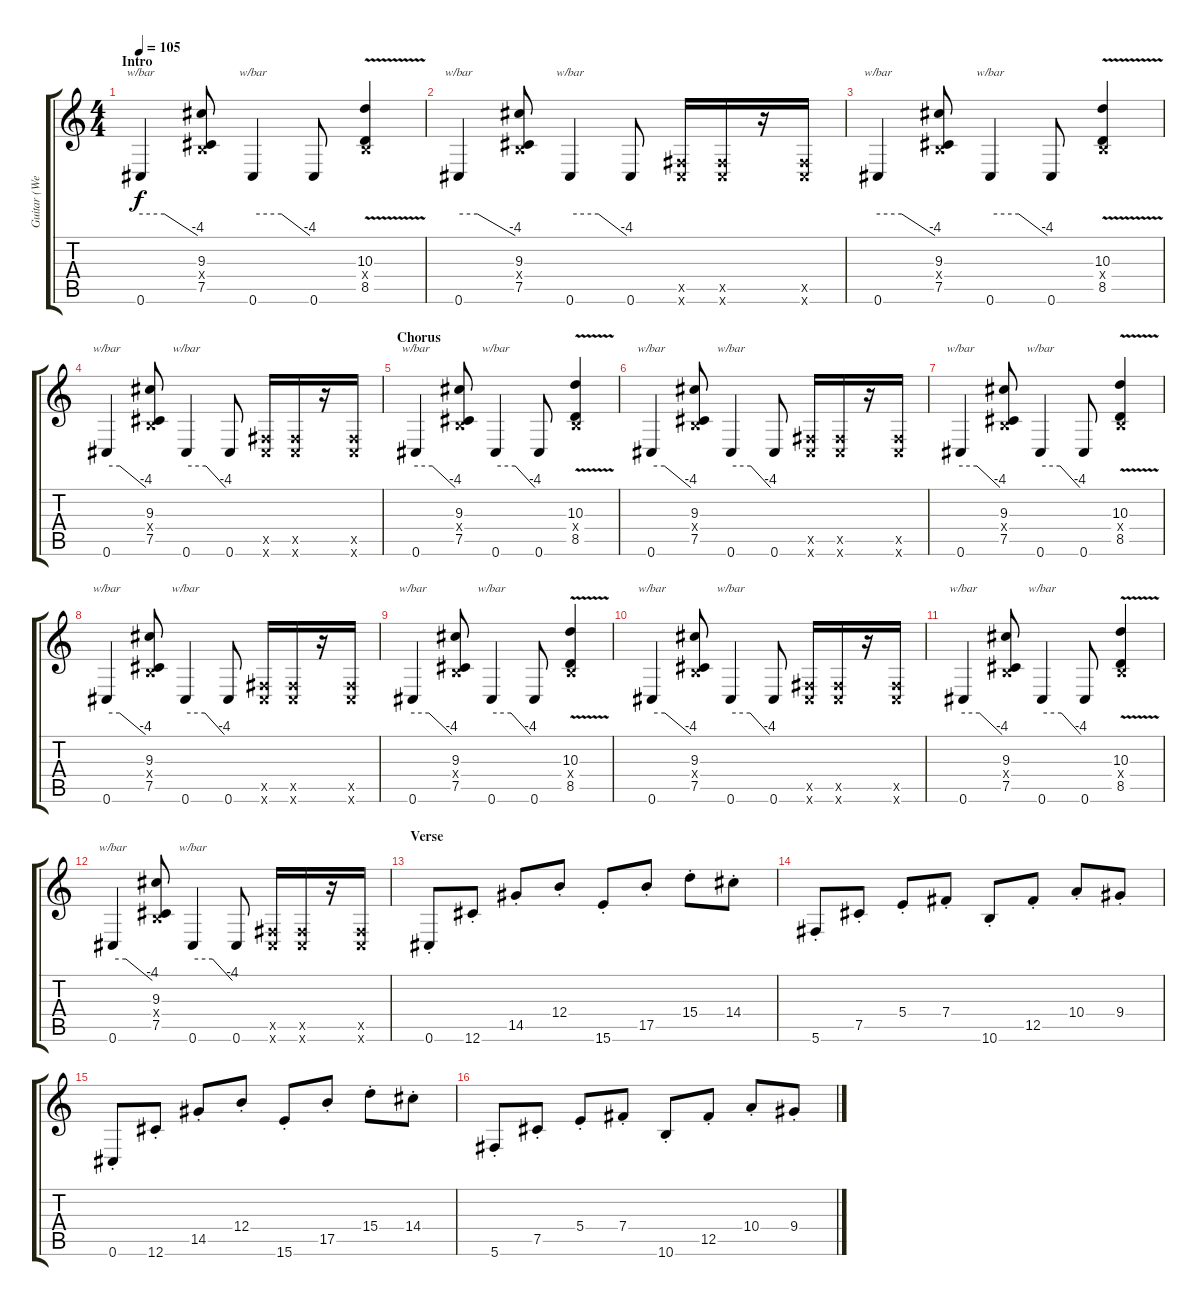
\track ("Guitar (Wes Borland)" "Guitar (We") {instrument distortionguitar}
\staff {score tabs}
\tuning (Db4 Ab3 E3 B2 Gb2 Db2) {hide}
\ts (4 4)
\section ("" "Intro")
\tempo 105
\clef g2
\ks c
0.6.4{tbe (custom default 0 0 25 0 60 -16) dy f instrument distortionguitar} (9.3 0.4{x} 7.5).8 0.6.4{tbe (custom default 0 0 30 0 60 -16)} 0.6.8 (10.3{v} 0.4{x} 8.5{v}).4 |
0.6.4{tbe (custom default 0 0 20 0 60 -16)} (9.3 0.4{x} 7.5).8 0.6.4{tbe (custom default 0 0 30 0 60 -16)} 0.6.8 (0.5{x} 0.6{x}).16 (0.5{x} 0.6{x}).16 r.16 (0.5{x} 0.6{x}).16 |
0.6.4{tbe (custom default 0 0 25 0 60 -16)} (9.3 0.4{x} 7.5).8 0.6.4{tbe (custom default 0 0 30 0 60 -16)} 0.6.8 (10.3{v} 0.4{x} 8.5{v}).4 |
0.6.4{tbe (custom default 0 0 20 0 60 -16)} (9.3 0.4{x} 7.5).8 0.6.4{tbe (custom default 0 0 30 0 60 -16)} 0.6.8 (0.5{x} 0.6{x}).16 (0.5{x} 0.6{x}).16 r.16 (0.5{x} 0.6{x}).16 |
\section ("" "Chorus")
0.6.4{tbe (custom default 0 0 25 0 60 -16)} (9.3 0.4{x} 7.5).8 0.6.4{tbe (custom default 0 0 30 0 60 -16)} 0.6.8 (10.3{v} 0.4{x} 8.5{v}).4 |
0.6.4{tbe (custom default 0 0 20 0 60 -16)} (9.3 0.4{x} 7.5).8 0.6.4{tbe (custom default 0 0 30 0 60 -16)} 0.6.8 (0.5{x} 0.6{x}).16 (0.5{x} 0.6{x}).16 r.16 (0.5{x} 0.6{x}).16 |
0.6.4{tbe (custom default 0 0 25 0 60 -16)} (9.3 0.4{x} 7.5).8 0.6.4{tbe (custom default 0 0 30 0 60 -16)} 0.6.8 (10.3{v} 0.4{x} 8.5{v}).4 |
0.6.4{tbe (custom default 0 0 20 0 60 -16)} (9.3 0.4{x} 7.5).8 0.6.4{tbe (custom default 0 0 30 0 60 -16)} 0.6.8 (0.5{x} 0.6{x}).16 (0.5{x} 0.6{x}).16 r.16 (0.5{x} 0.6{x}).16 |
0.6.4{tbe (custom default 0 0 25 0 60 -16)} (9.3 0.4{x} 7.5).8 0.6.4{tbe (custom default 0 0 30 0 60 -16)} 0.6.8 (10.3{v} 0.4{x} 8.5{v}).4 |
0.6.4{tbe (custom default 0 0 20 0 60 -16)} (9.3 0.4{x} 7.5).8 0.6.4{tbe (custom default 0 0 30 0 60 -16)} 0.6.8 (0.5{x} 0.6{x}).16 (0.5{x} 0.6{x}).16 r.16 (0.5{x} 0.6{x}).16 |
0.6.4{tbe (custom default 0 0 25 0 60 -16)} (9.3 0.4{x} 7.5).8 0.6.4{tbe (custom default 0 0 30 0 60 -16)} 0.6.8 (10.3{v} 0.4{x} 8.5{v}).4 |
0.6.4{tbe (custom default 0 0 20 0 60 -16)} (9.3 0.4{x} 7.5).8 0.6.4{tbe (custom default 0 0 30 0 60 -16)} 0.6.8 (0.5{x} 0.6{x}).16 (0.5{x} 0.6{x}).16 r.16 (0.5{x} 0.6{x}).16 |
\section ("" "Verse")
0.6{st}.8{instrument electricguitarclean} 12.6{st}.8 14.5{st}.8 12.4{st}.8 15.6{st}.8 17.5{st}.8 15.4{st}.8 14.4{st}.8 |
5.6{st}.8 7.5{st}.8 5.4{st}.8 7.4{st}.8 10.6{st}.8 12.5{st}.8 10.4{st}.8 9.4{st}.8 |
0.6{st}.8 12.6{st}.8 14.5{st}.8 12.4{st}.8 15.6{st}.8 17.5{st}.8 15.4{st}.8 14.4{st}.8 |
5.6{st}.8 7.5{st}.8 5.4{st}.8 7.4{st}.8 10.6{st}.8 12.5{st}.8 10.4{st}.8 9.4{st}.8
